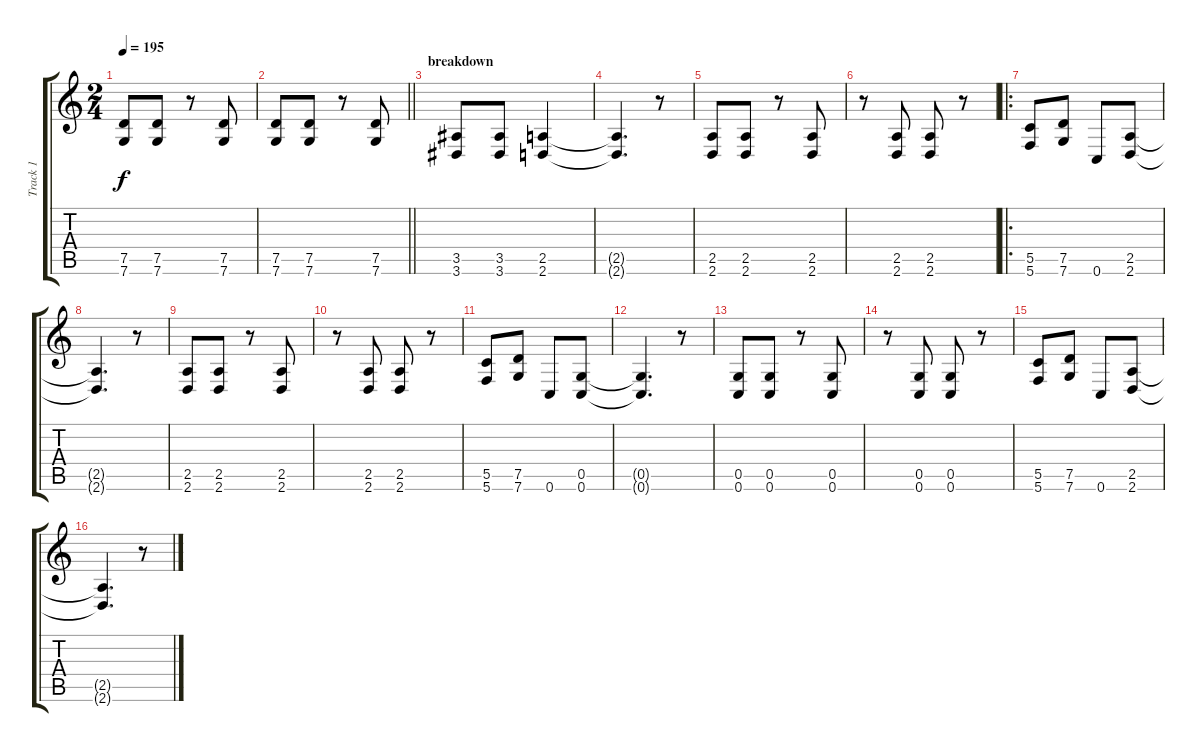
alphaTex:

\track ("Track 1" "Track 1") {instrument overdrivenguitar}
\staff {score tabs}
\tuning (D4 A3 F3 C3 G2 C2) {hide}
\ts (2 4)
\tempo 195
\clef g2
\ks c
(7.5 7.6).8{dy f} (7.5 7.6).8 r.8 (7.5 7.6).8 |
\barLineRight lightlight
(7.5 7.6).8 (7.5 7.6).8 r.8 (7.5 7.6).8 |
\section ("" "breakdown")
(3.5 3.6).8 (3.5 3.6).8 (2.5 2.6).4 |
(2.5{t} 2.6{t}).4{d} r.8 |
(2.5 2.6).8 (2.5 2.6).8 r.8 (2.5 2.6).8 |
r.8 (2.5 2.6).8 (2.5 2.6).8 r.8 |
\ro
(5.5 5.6).8 (7.5 7.6).8 0.6.8 (2.5 2.6).8 |
(2.5{t} 2.6{t}).4{d} r.8 |
(2.5 2.6).8 (2.5 2.6).8 r.8 (2.5 2.6).8 |
r.8 (2.5 2.6).8 (2.5 2.6).8 r.8 |
(5.5 5.6).8 (7.5 7.6).8 0.6.8 (0.5 0.6).8 |
(0.5{t} 0.6{t}).4{d} r.8 |
(0.5 0.6).8 (0.5 0.6).8 r.8 (0.5 0.6).8 |
r.8 (0.5 0.6).8 (0.5 0.6).8 r.8 |
(5.5 5.6).8 (7.5 7.6).8 0.6.8 (2.5 2.6).8 |
(2.5{t} 2.6{t}).4{d} r.8
